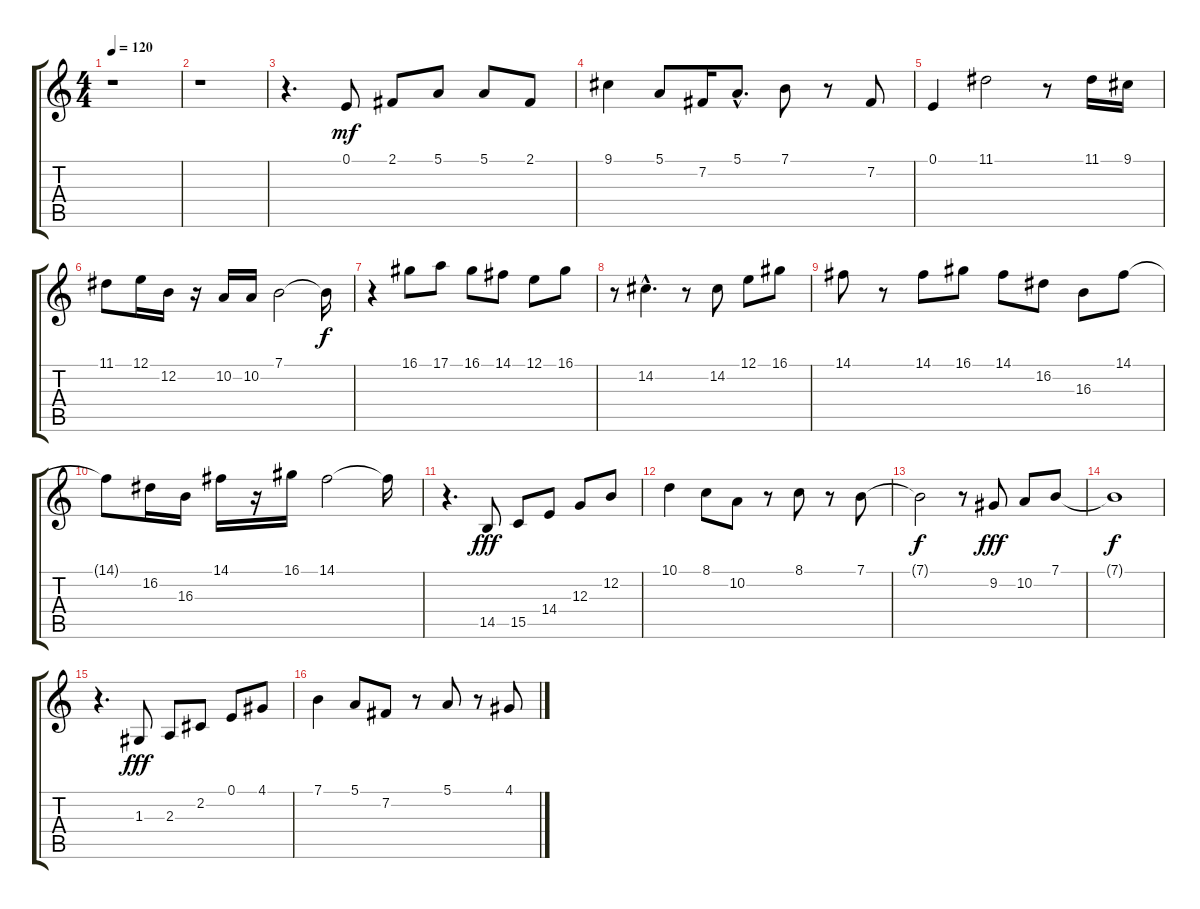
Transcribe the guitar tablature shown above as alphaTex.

\track "" {instrument altosax}
\staff {score tabs}
\tuning (E4 B3 G3 D3 A2 E2) {hide}
\ts (4 4)
\tempo 120
\clef g2
\ks c
r.1{dy mf} |
r.1 |
r.4{d} 0.1.8 2.1.8 5.1.8 5.1.8 2.1.8 |
9.1.4 5.1.8 7.2.16 5.1{hac}.8{d} 7.1.8 r.8 7.2.8 |
0.1.4 11.1.2 r.8 11.1.16 9.1.16 |
11.1.8 12.1.16 12.2.16 r.16 10.2.16 10.2.16 7.1.2 7.1{t}.16{dy f} |
r.4 16.1.8 17.1.8 16.1.8 14.1.8 12.1.8 16.1.8 |
r.8 14.2{hac}.4{d} r.8 14.2.8 12.1.8 16.1.8 |
14.1.8 r.8 14.1.8 16.1.8 14.1.8 16.2.8 16.3.8 14.1.8 |
14.1{t}.8 16.2.16 16.3.16 14.1.16 r.16 16.1.16 14.1.2 14.1{t}.16 |
r.4{d} 14.5.8{dy fff} 15.5.8 14.4.8 12.3.8 12.2.8 |
10.1.4 8.1.8 10.2.8 r.8 8.1.8 r.8 7.1.8 |
7.1{t}.2{dy f} r.8 9.2.8{dy fff} 10.2.8 7.1.8 |
7.1{t}.1{dy f} |
r.4{d} 1.3.8{dy fff} 2.3.8 2.2.8 0.1.8 4.1.8 |
7.1.4 5.1.8 7.2.8 r.8 5.1.8 r.8 4.1.8
